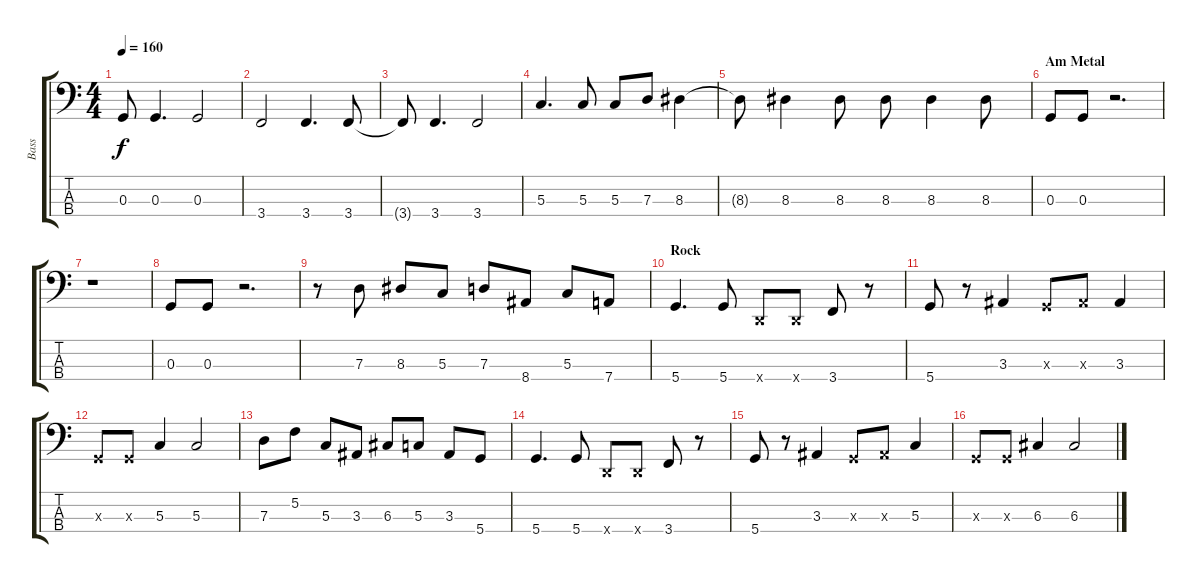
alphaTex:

\track ("Bass" "Bass") {instrument electricbassfinger}
\staff {score tabs}
\tuning (F2 C2 G1 D1) {hide}
\ts (4 4)
\tempo 160
\clef f4
\ks c
0.3{t}.8{dy f} 0.3.4{d} 0.3.2 |
3.4.2 3.4.4{d} 3.4.8 |
3.4{t}.8 3.4.4{d} 3.4.2 |
5.3.4{d} 5.3.8 5.3.8 7.3.8 8.3.4 |
8.3{t}.8 8.3.4 8.3.8 8.3.8 8.3.4 8.3.8 |
\section ("" "Am Metal")
0.3.8 0.3.8 r.2{d} |
r.1 |
0.3.8 0.3.8 r.2{d} |
r.8 7.3.8 8.3.8 5.3.8 7.3.8 8.4.8 5.3.8 7.4.8 |
\section ("" "Rock")
5.4.4{d} 5.4.8 0.4{x}.8 0.4{x}.8 3.4.8 r.8 |
5.4.8 r.8 3.3.4 0.3{x}.8 3.3{x}.8 3.3.4 |
0.3{x}.8 0.3{x}.8 5.3.4 5.3.2 |
7.3.8 5.2.8 5.3.8 3.3.8 6.3.8 5.3.8 3.3.8 5.4.8 |
5.4.4{d} 5.4.8 0.4{x}.8 0.4{x}.8 3.4.8 r.8 |
5.4.8 r.8 3.3.4 0.3{x}.8 3.3{x}.8 5.3.4 |
0.3{x}.8 0.3{x}.8 6.3.4 6.3.2
